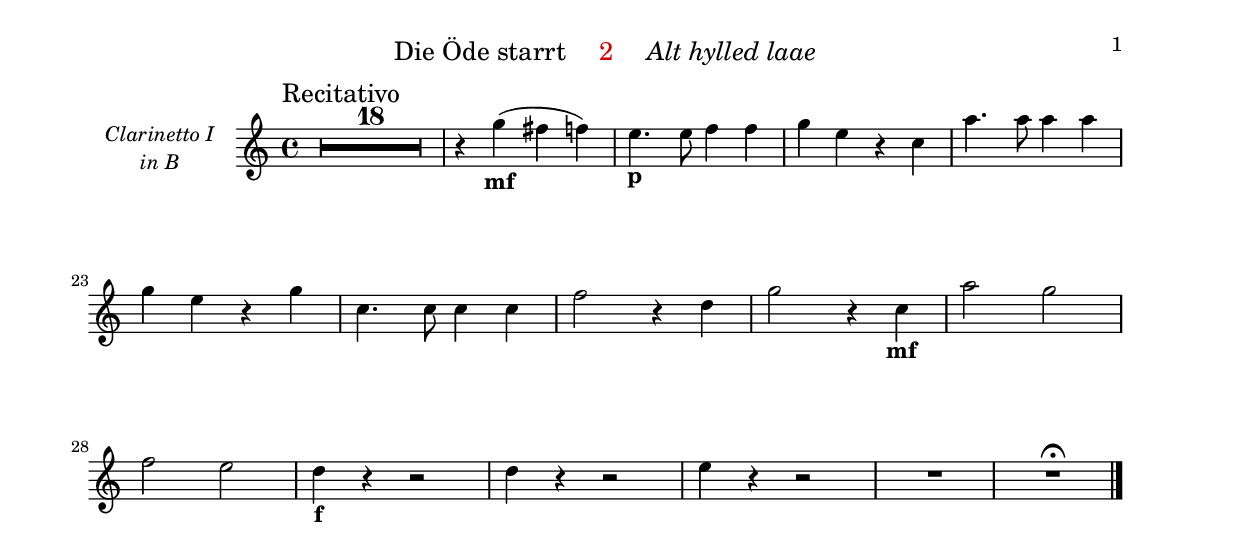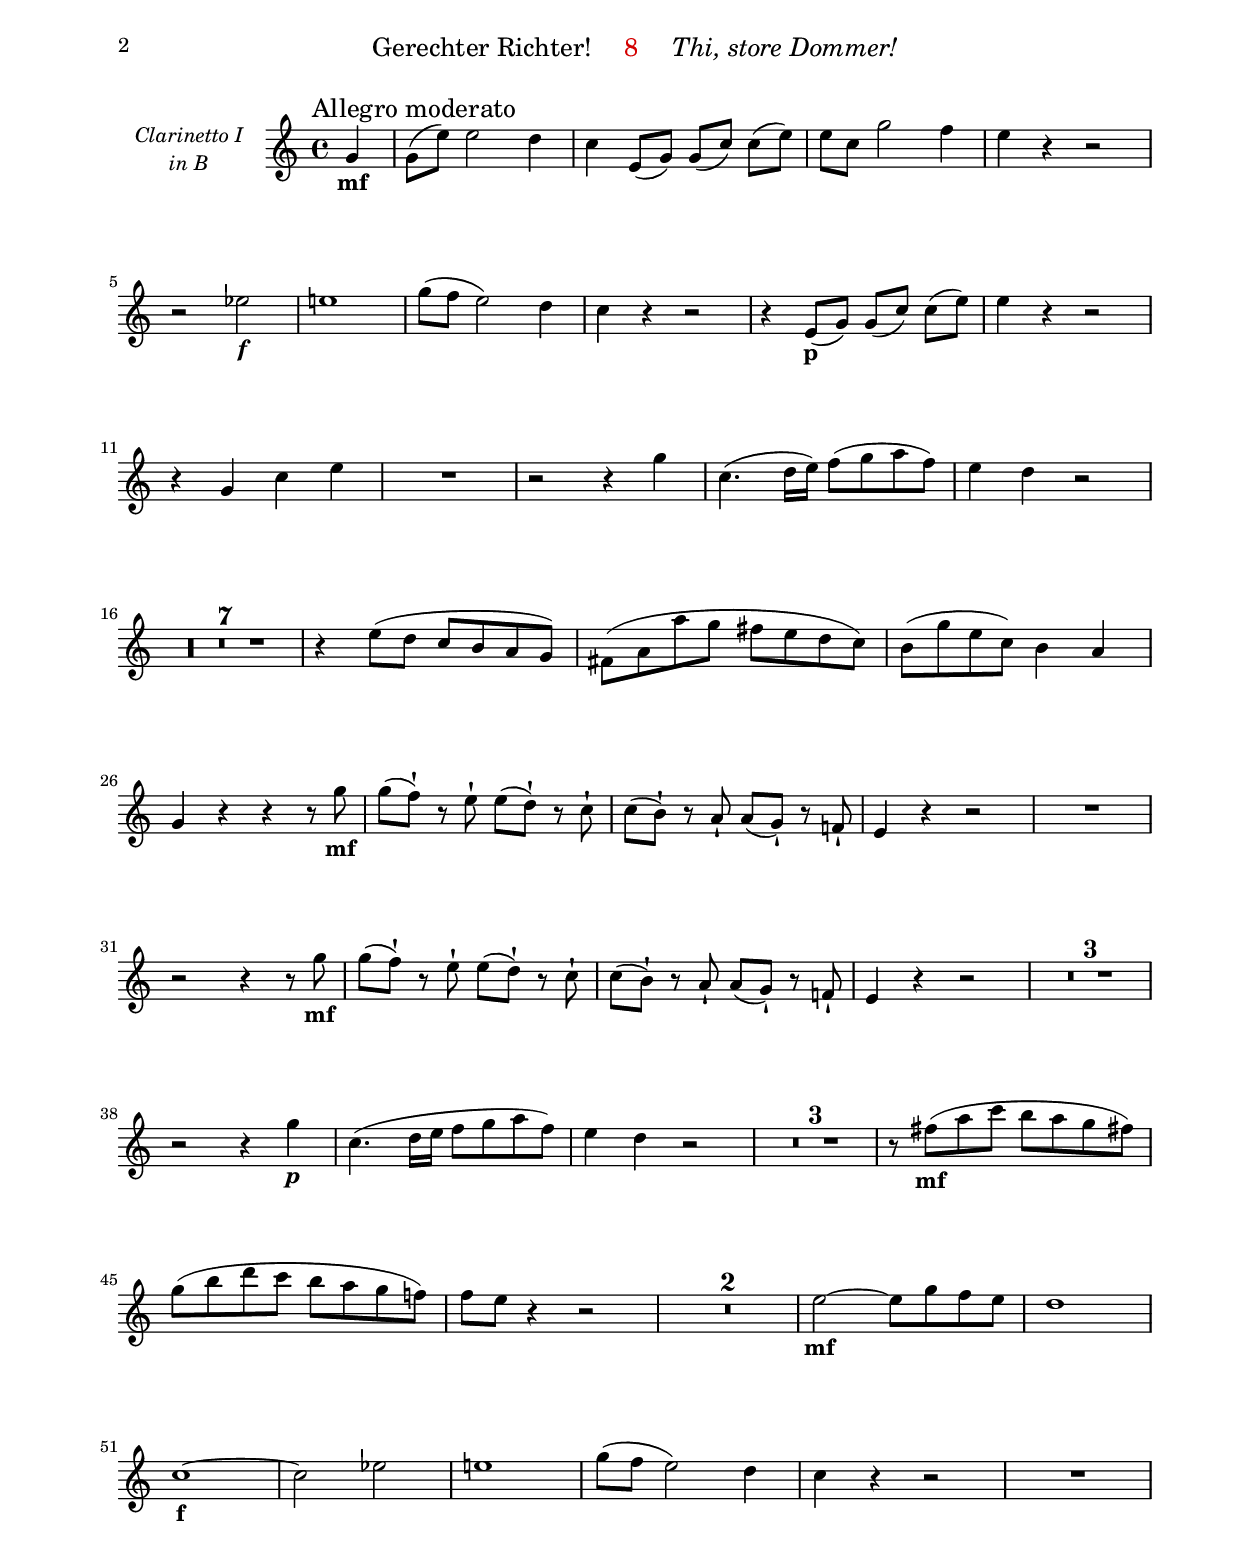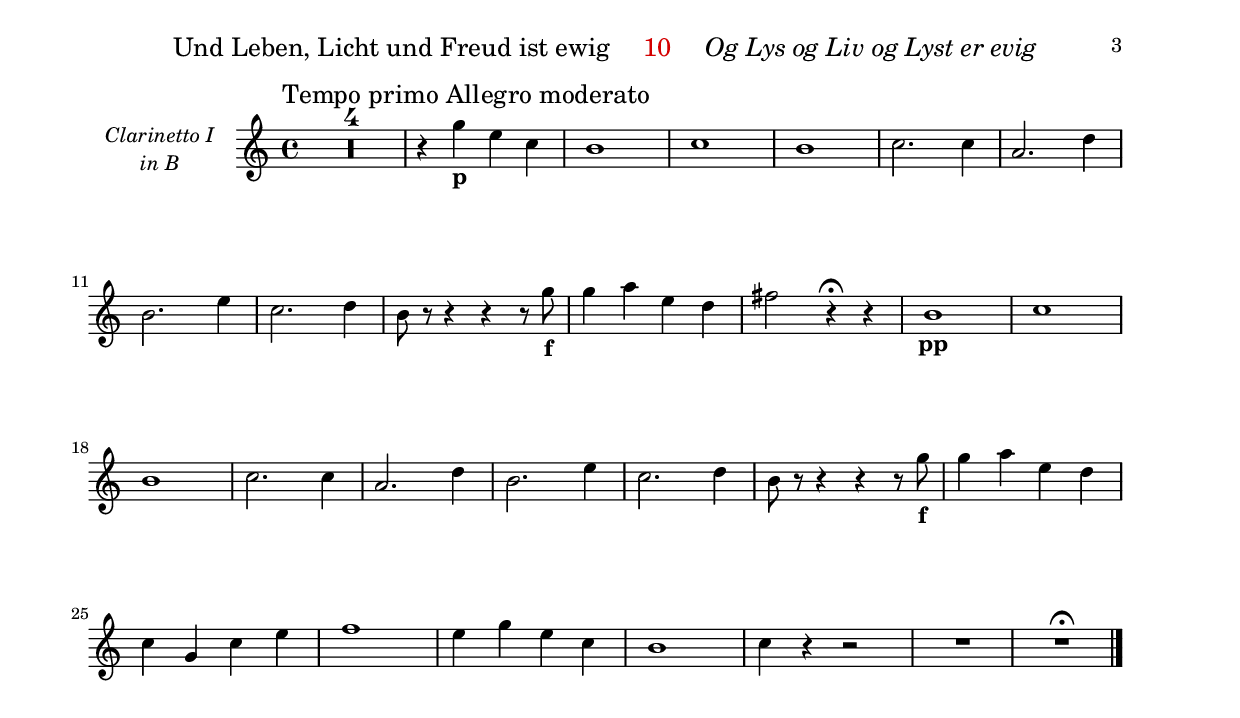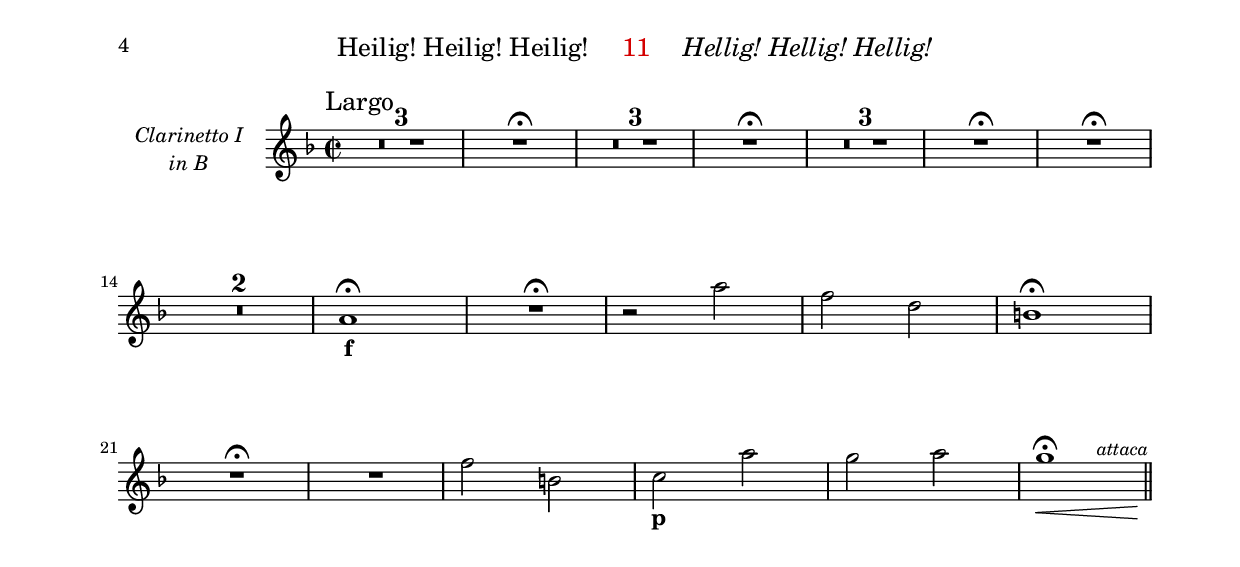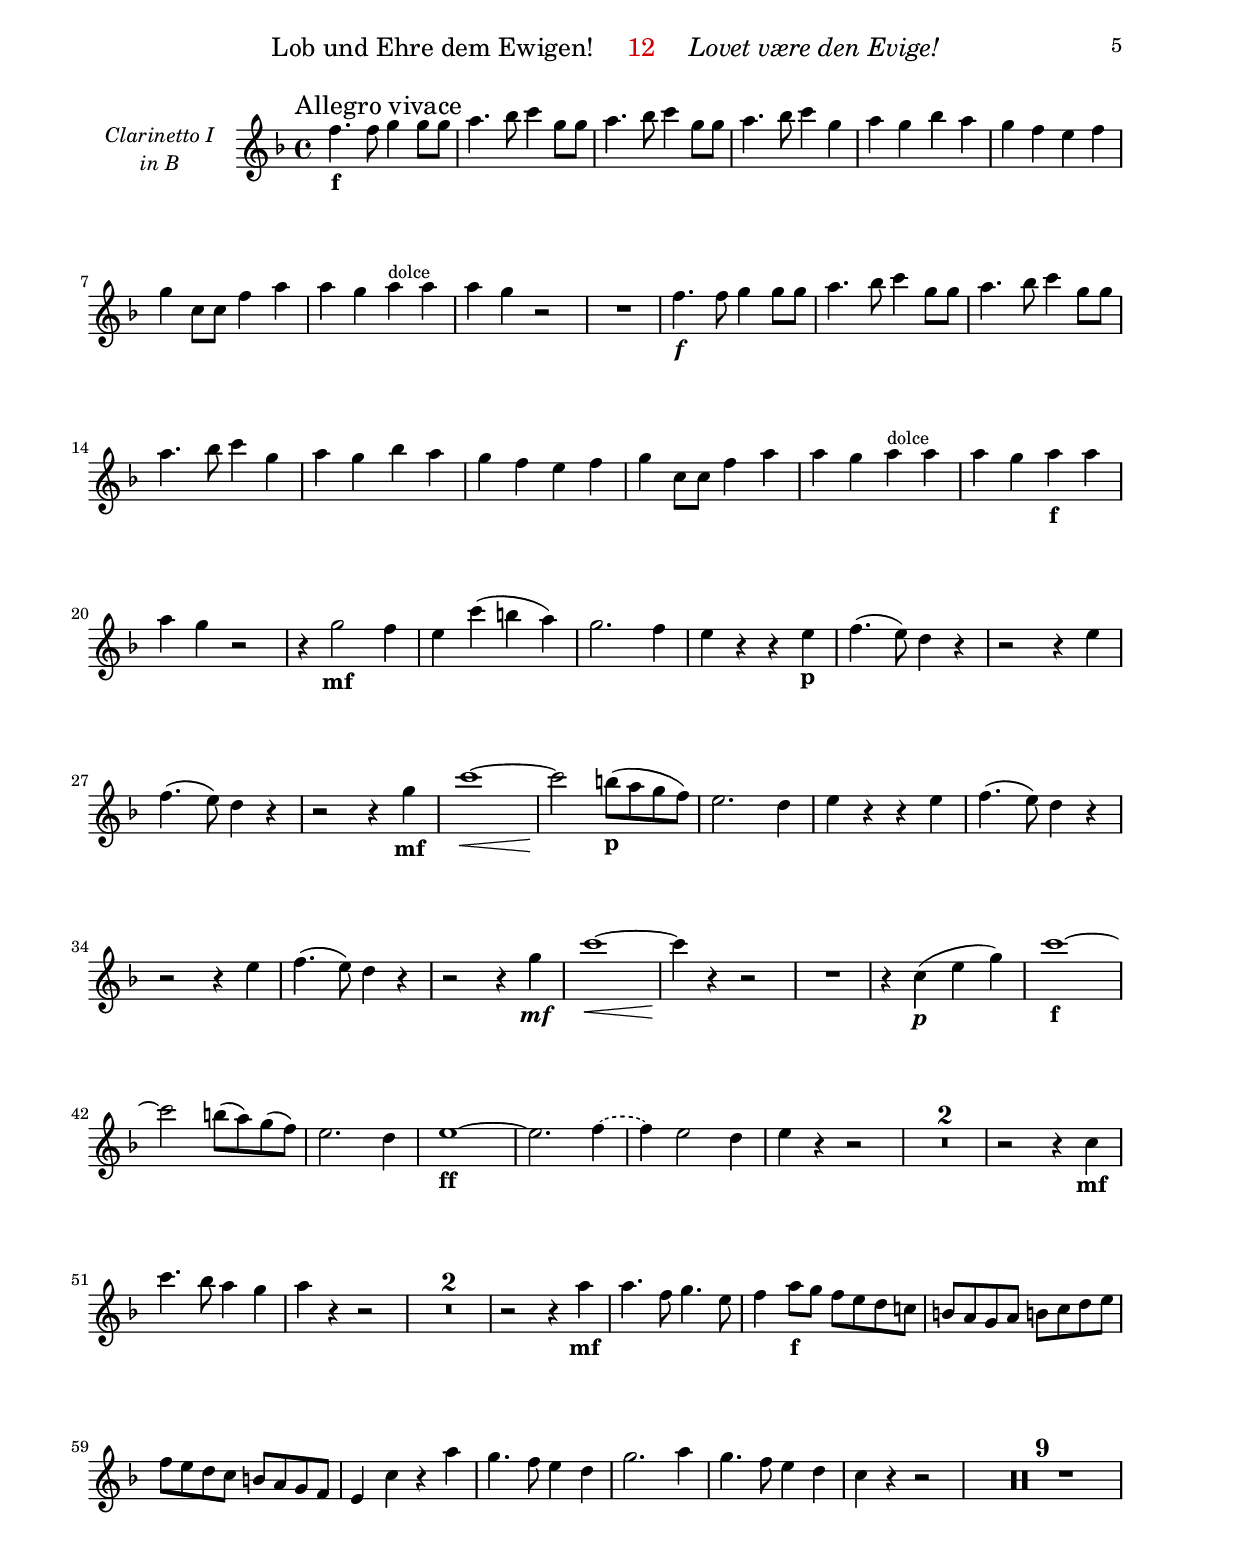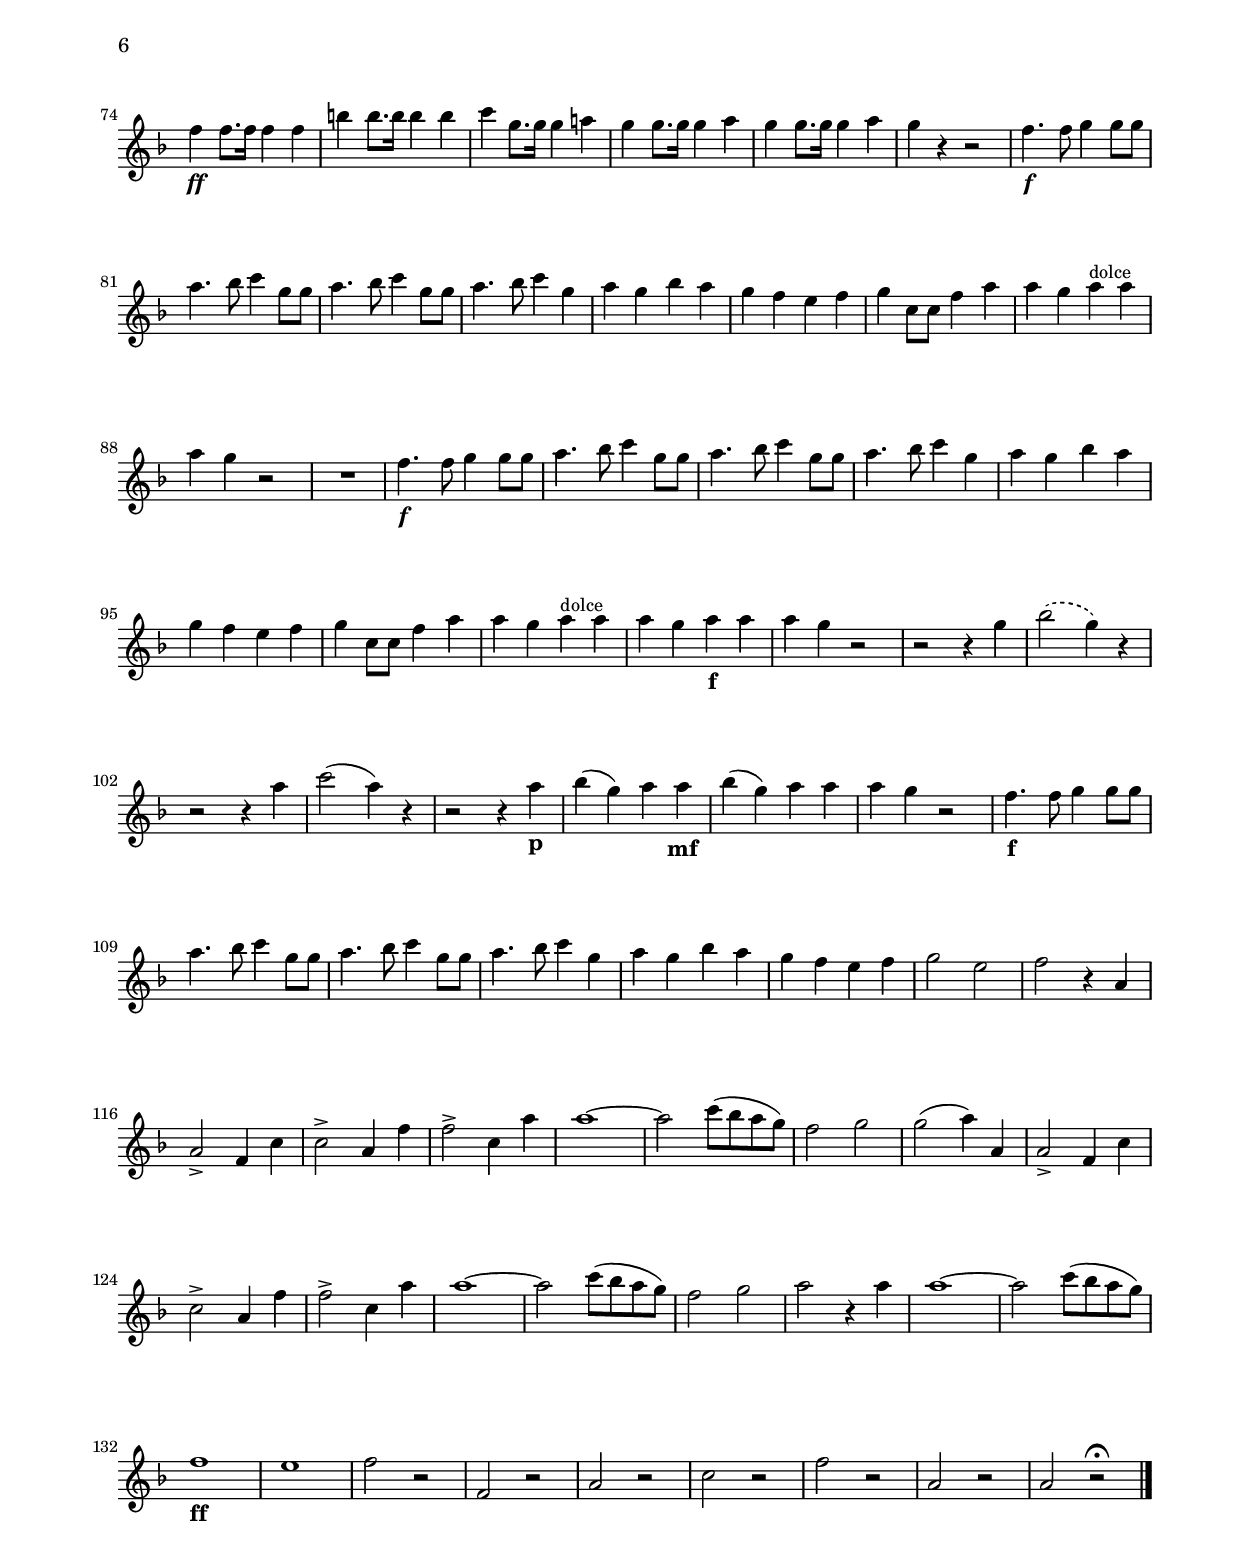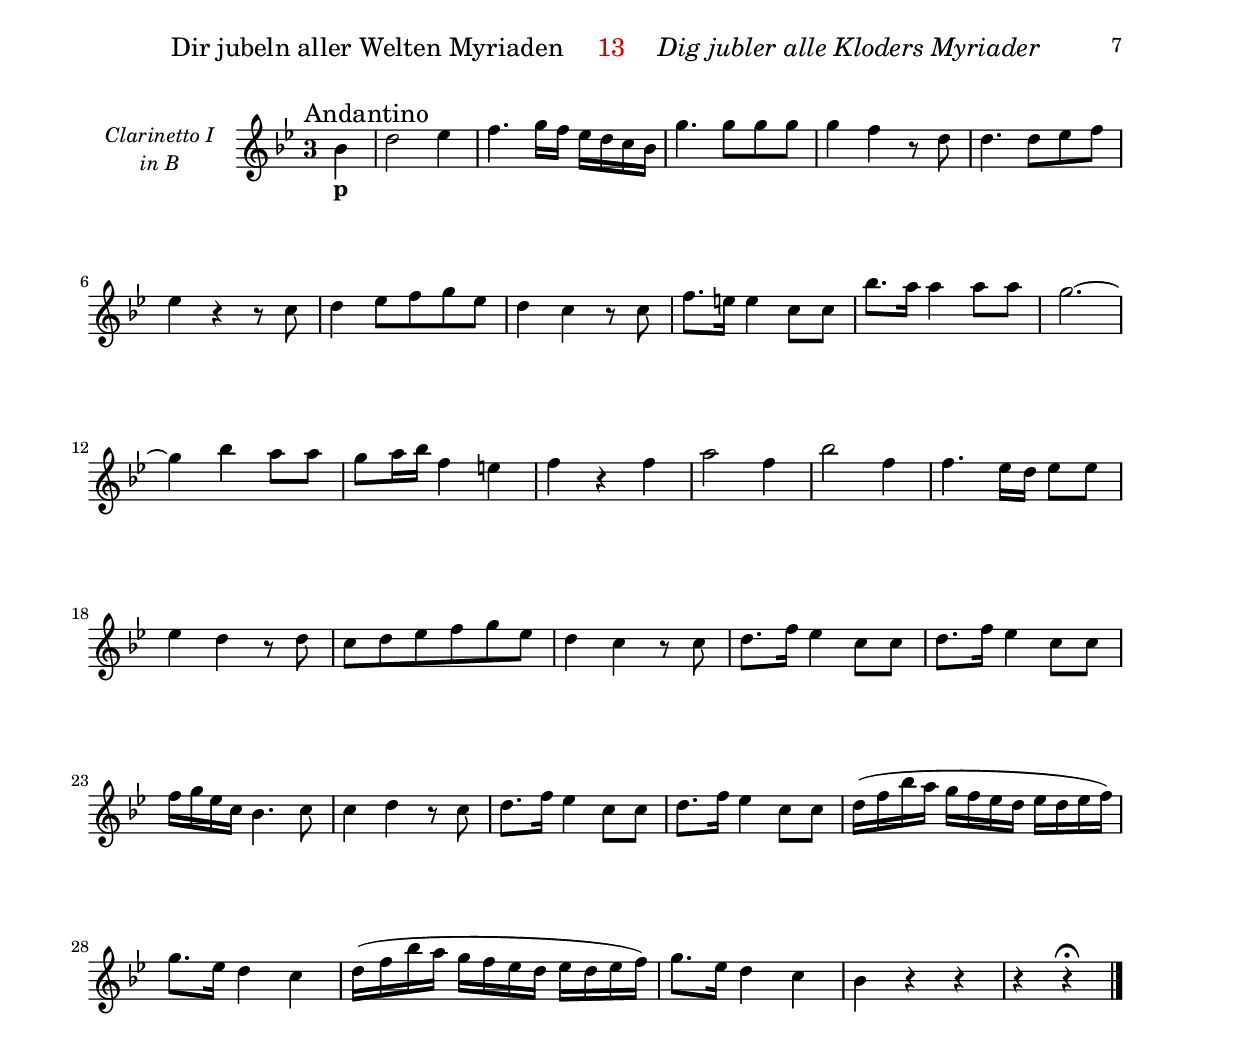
% (c) 2020 by Wolfgang Esser-Skala.
% This file is licensed under the Creative Commons Attribution-NonCommercial-ShareAlike 4.0 International License.
% To view a copy of this license, visit http://creativecommons.org/licenses/by-nc-sa/4.0/.

\version "2.18.0"

\include "../definitions.ly"

\paper {
	indent = 2.5\cm
	top-margin = 1.5\cm
	system-separator-markup = ##f
	system-system-spacing =
    #'((basic-distance . 18)
       (minimum-distance . 18)
       (padding . -100)
       (stretchability . 0))

	top-system-spacing =
    #'((basic-distance . 12)
       (minimum-distance . 12)
       (padding . -100)
       (stretchability . 0))

	top-markup-spacing =
    #'((basic-distance . 0)
       (minimum-distance . 0)
       (padding . -100)
       (stretchability . 0))

	markup-system-spacing =
    #'((basic-distance . 12)
       (minimum-distance . 12)
       (padding . -100)
       (stretchability . 0))

	systems-per-page = #9
}

#(set-global-staff-size 17.82)

\layout {
	\context {
		\Staff
		instrumentName = \markup { \center-column { "Clarinetto I" "in B" } }
	}
}

\book {
	\bookpart {
		\header {
			number = "2"
			title = "Die Öde starrt"
			dansktitle = "Alt hylled laae"
		}
		\paper { systems-per-page = #3 }
		\score {
			<<
				\new Staff { \DieOedeClarinettoI }
			>>
		}
	}
	\bookpart {
		\header {
			number = "8"
			title = "Gerechter Richter!"
			dansktitle = "Thi, store Dommer!"
		}
		\score {
			<<
				\new Staff { \GerechterRichterClarinettoI }
			>>
		}
	}
	\bookpart {
		\header {
			number = "10"
			title = "Und Leben, Licht und Freud ist ewig"
			dansktitle = "Og Lys og Liv og Lyst er evig"
		}
		\paper { systems-per-page = #4 }
		\score {
			<<
				\new Staff { \UndLebenClarinettoI }
			>>
		}
	}
	\bookpart {
		\header {
			number = "11"
			title = "Heilig! Heilig! Heilig!"
			dansktitle = "Hellig! Hellig! Hellig!"
		}
		\paper { systems-per-page = #3 }
		\score {
			<<
				\new Staff { \HeiligClarinettoI }
			>>
		}
	}
	\bookpart {
		\header {
			number = "12"
			title = "Lob und Ehre dem Ewigen!"
			dansktitle = "Lovet være den Evige!"
		}
		\score {
			<<
				\new Staff { \LobUndEhreClarinettoI }
			>>
		}
	}
	\bookpart {
		\header {
			number = "13"
			title = "Dir jubeln aller Welten Myriaden"
			dansktitle = "Dig jubler alle Kloders Myriader"
		}
		\paper { systems-per-page = #6 }
		\score {
			<<
				\new Staff { \DirJubelnClarinettoI }
			>>
		}
	}
}
